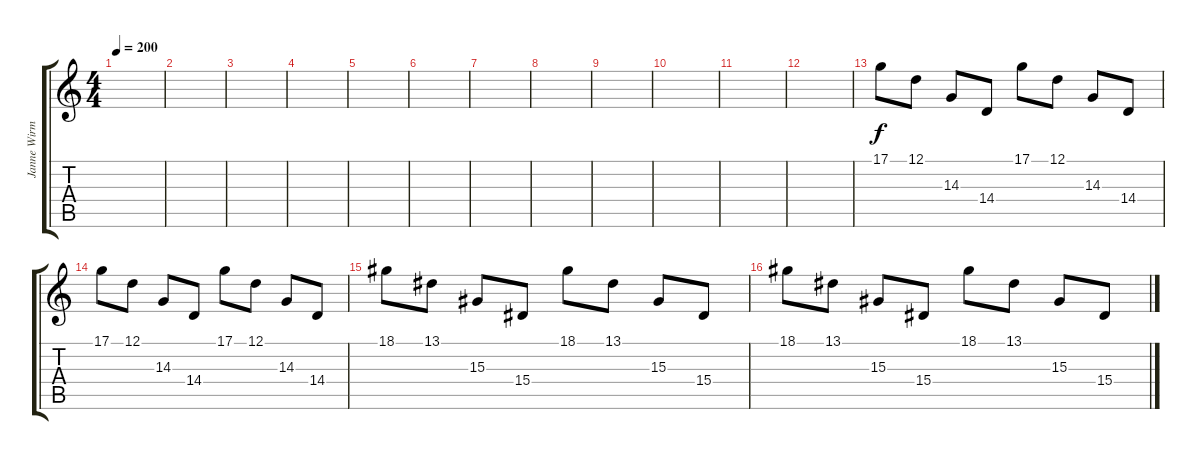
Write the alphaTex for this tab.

\track ("Janne Wirman" "Janne Wirm") {instrument fx5brightness}
\staff {score tabs}
\tuning (D4 A3 F3 C3 G2 D2) {hide}
\ts (4 4)
\tempo 200
\clef g2
\ks c
|
|
|
|
|
|
|
|
|
|
|
|
17.1.8 12.1.8 14.3.8 14.4.8 17.1.8 12.1.8 14.3.8 14.4.8 |
17.1.8 12.1.8 14.3.8 14.4.8 17.1.8 12.1.8 14.3.8 14.4.8 |
18.1.8 13.1.8 15.3.8 15.4.8 18.1.8 13.1.8 15.3.8 15.4.8 |
18.1.8 13.1.8 15.3.8 15.4.8 18.1.8 13.1.8 15.3.8 15.4.8
